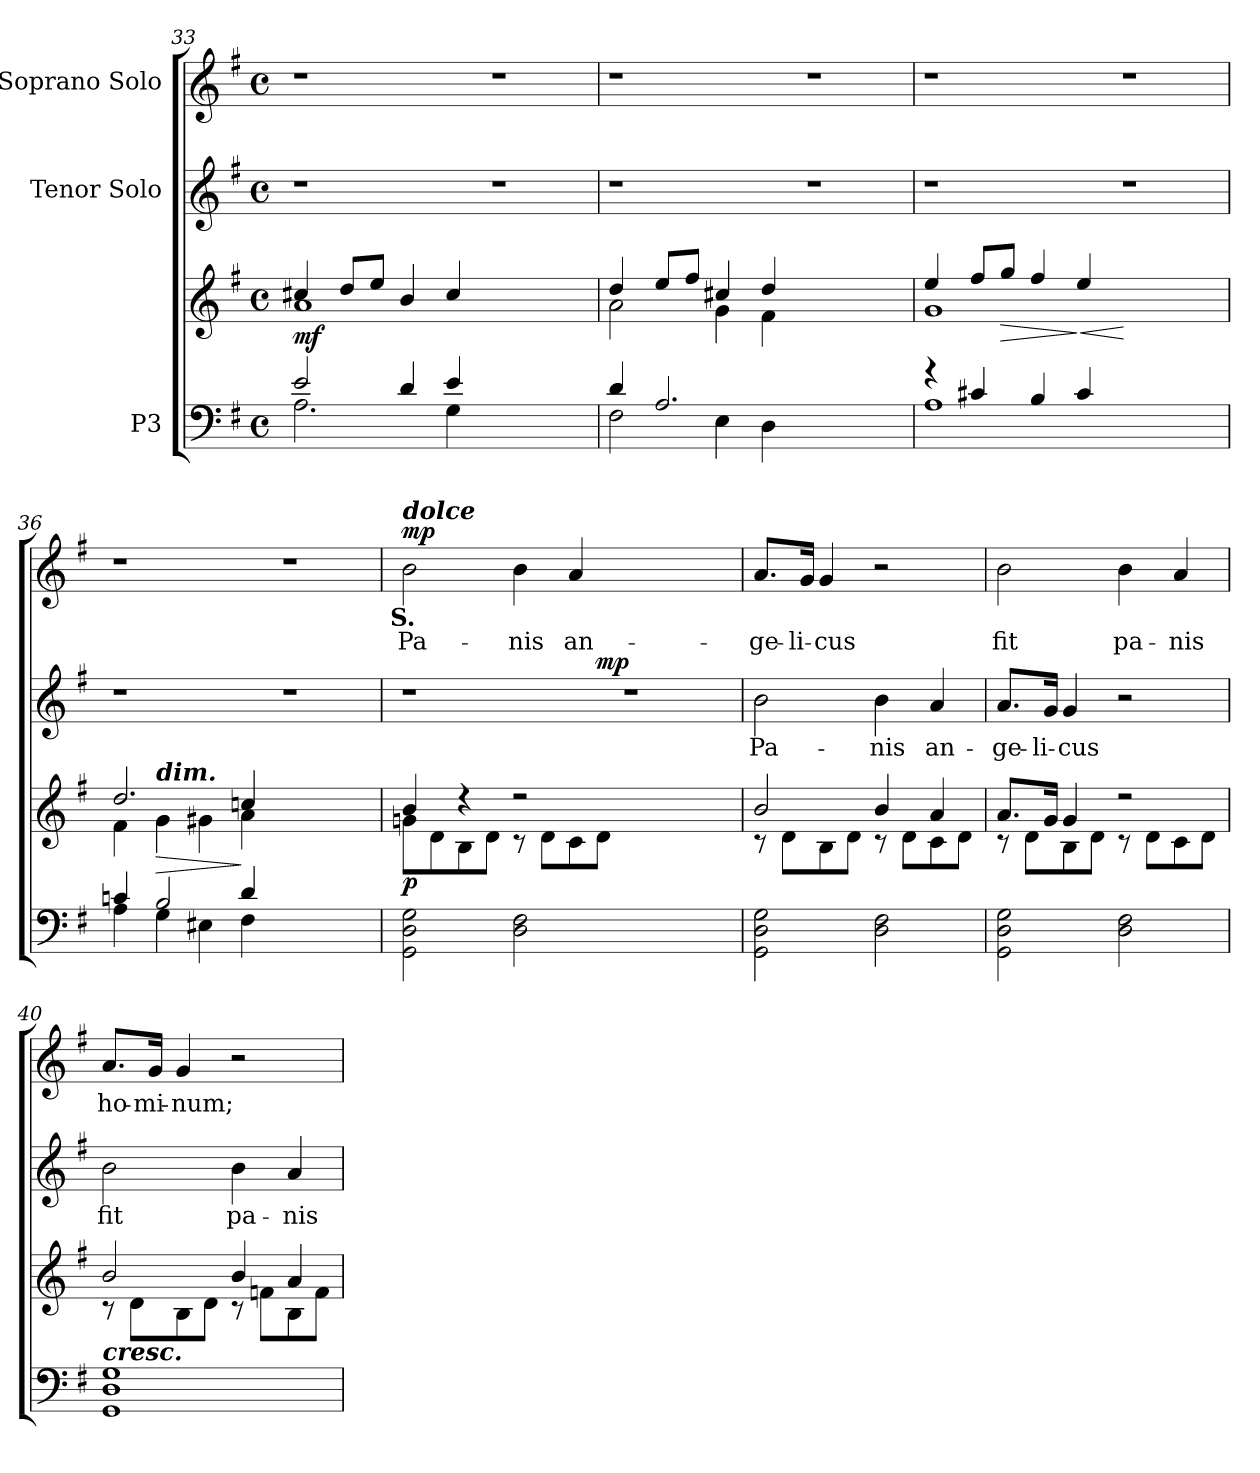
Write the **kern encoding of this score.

**kern	**kern	**dynam	**kern	**text	**dynam	**kern	**text	**dynam
*part3	*part3	*part3	*part2	*part2	*part2	*part1	*part1	*part1
*staff4	*staff3	*staff3/4	*staff2	*staff2	*staff2	*staff1	*staff1	*staff1
*I"P3	*	*	*I"Tenor Solo	*	*	*I"Soprano Solo	*	*
*clefF4	*clefG2	*	*clefG2	*	*	*clefG2	*	*
*	*	*	*ITrd7c12	*	*	*	*	*
*k[f#]	*k[f#]	*	*k[f#]	*	*	*k[f#]	*	*
*G:	*G:	*	*G:	*	*	*G:	*	*
*M4/4	*M4/4	*	*M4/4	*	*	*M4/4	*	*
*met(c)	*met(c)	*	*met(c)	*	*	*met(c)	*	*
=33	=33	=33	=33	=33	=33	=33	=33	=33
*^	*^	*	*	*	*	*	*	*
2ei/	2.Ai\	4cc#Xi/	1ai	mf	1r	.	.	1r	.	.
.	.	8ddi/L	.	.	.	.	.	.	.	.
.	.	8eei/J	.	.	.	.	.	.	.	.
4di/	.	4bi/	.	.	.	.	.	.	.	.
4ei/	4Gi\	4cc#i/	.	.	.	.	.	.	.	.
1ryy	1ryy	1ryy	1ryy	.	1r	.	.	1r	.	.
=34	=34	=34	=34	=34	=34	=34	=34	=34	=34	=34
4di/	2F#i\	4ddi/	2ai\	.	1r	.	.	1r	.	.
2.Ai/	.	8eei/L	.	.	.	.	.	.	.	.
.	.	8ff#i/J	.	.	.	.	.	.	.	.
.	4Ei\	4cc#Xi/	4gi\	.	.	.	.	.	.	.
.	4Di\	4ddi/	4f#i\	.	.	.	.	.	.	.
1ryy	1ryy	1ryy	1ryy	.	1r	.	.	1r	.	.
=35	=35	=35	=35	=35	=35	=35	=35	=35	=35	=35
4r	1Ai	4eei/	1gi	.	1r	.	.	1r	.	.
4c#Xi/	.	8ff#i/L	.	.	.	.	.	.	.	.
!	!	!	!	!LO:HP:b	!	!	!	!	!	!
.	.	8ggi/J	.	>	.	.	.	.	.	.
4Bi/	.	4ff#i/	.	.	.	.	.	.	.	.
!	!	!	!	!LO:HP:n=1:b	!	!	!	!	!	!
4c#i/	.	4eei/	.	] <	.	.	.	.	.	.
1ryy	1ryy	1ryy	1ryy	[	1r	.	.	1r	.	.
=36	=36	=36	=36	=36	=36	=36	=36	=36	=36	=36
4cni/	4Ai\	2.ddi/	4f#i\	.	1r	.	.	1r	.	.
!	!	!	!LO:TX:a:Bi:t=dim.	!	!	!	!	!	!	!
!	!	!	!	!LO:HP:b	!	!	!	!	!	!
2Bi/	4Gi\	.	4gi\	>	.	.	.	.	.	.
.	4E#Xi\	.	4g#Xi\	.	.	.	.	.	.	.
4di/	4F#i\	4ccni/	4ai\	]	.	.	.	.	.	.
1ryy	1ryy	1ryy	1ryy	.	1r	.	.	1r	.	.
*v	*v	*	*	*	*	*	*	*	*	*
!!LO:LB:g=z
=37	=37	=37	=37	=37	=37	=37	=37	=37	=37
*^	*	*	*	*	*	*	*	*	*
!	!	!	!	!	!	!	!	!LO:TX:b:B:cj:t=S.	!	!
!	!	!	!	!	!	!	!	!LO:TX:a:Bi:t=dolce	!	!
!	!	!	!	!	!LO:TX:b:B:cj:t=T.	!	!	!	!	!
!	!	!	!	!	!	!	!	!	!LO:LY:b:color=#000000	!
*v	*v	*	*	*	*^	*	*	*	*	*
2GGi\ 2Di 2Gi	4bi/	8gni\L	p	1r	2..ryy	.	.	2bi\	Pa-	mp
.	.	8di\	.	.	.	.	.	.	.	.
.	4r	8Bi\	.	.	.	.	.	.	.	.
.	.	8di\J	.	.	.	.	.	.	.	.
!	!	!	!	!	!	!	!	!	!LO:LY:b:color=#000000	!
2Di\ 2F#i	2r	8r	.	.	.	.	.	4bi\	-nis	.
.	.	8di\L	.	.	.	.	.	.	.	.
!	!	!	!	!	!	!	!	!	!LO:LY:b:color=#000000	!
.	.	8ci\	.	.	.	.	.	4ai/	an-	.
.	.	8di\J	.	.	1ryy	.	mp	.	.	.
1ryy	1ryy	1ryy	.	1r	.	.	.	1ryy	.	.
.	.	.	.	.	8ryy	.	.	.	.	.
*	*	*	*	*v	*v	*	*	*	*	*
=38	=38	=38	=38	=38	=38	=38	=38	=38	=38
*	*	*	*	*^	*	*	*	*	*
!	!	!	!	!	!	!LO:LY:b:color=#000000	!	!	!	!
*	*	*	*	*v	*v	*	*	*	*	*
*	*	*	*	*^	*	*	*	*	*
!	!	!	!	!	!	!	!	!	!LO:LY:b:color=#000000	!
*	*	*	*	*v	*v	*	*	*	*	*
2GGi\ 2Di 2Gi	2bi/	8r	.	2Bi\	Pa-	.	8.ai/L	-ge-	.
.	.	8di\L	.	.	.	.	.	.	.
!	!	!	!	!	!	!	!	!LO:LY:b:color=#000000	!
.	.	.	.	.	.	.	16gi/Jk	-li-	.
!	!	!	!	!	!	!	!	!LO:LY:b:color=#000000	!
.	.	8Bi\	.	.	.	.	4gi/	-cus	.
.	.	8di\J	.	.	.	.	.	.	.
!	!	!	!	!	!LO:LY:b:color=#000000	!	!	!	!
2Di\ 2F#i	4bi/	8r	.	4Bi\	-nis	.	2r	.	.
.	.	8di\L	.	.	.	.	.	.	.
!	!	!	!	!	!LO:LY:b:color=#000000	!	!	!	!
.	4ai/	8ci\	.	4Ai/	an-	.	.	.	.
.	.	8di\J	.	.	.	.	.	.	.
=39	=39	=39	=39	=39	=39	=39	=39	=39	=39
!	!	!	!	!	!LO:LY:b:color=#000000	!	!	!	!
!	!	!	!	!	!	!	!	!LO:LY:b:color=#000000	!
2GGi\ 2Di 2Gi	8.ai/L	8r	.	8.Ai/L	-ge-	.	2bi\	fit	.
.	.	8di\L	.	.	.	.	.	.	.
!	!	!	!	!	!LO:LY:b:color=#000000	!	!	!	!
.	16gi/Jk	.	.	16Gi/Jk	-li-	.	.	.	.
!	!	!	!	!	!LO:LY:b:color=#000000	!	!	!	!
.	4gi/	8Bi\	.	4Gi/	-cus	.	.	.	.
.	.	8di\J	.	.	.	.	.	.	.
!	!	!	!	!	!	!	!	!LO:LY:b:color=#000000	!
2Di\ 2F#i	2r	8r	.	2r	.	.	4bi\	pa-	.
.	.	8di\L	.	.	.	.	.	.	.
!	!	!	!	!	!	!	!	!LO:LY:b:color=#000000	!
.	.	8ci\	.	.	.	.	4ai/	-nis	.
.	.	8di\J	.	.	.	.	.	.	.
=40	=40	=40	=40	=40	=40	=40	=40	=40	=40
!	!	!	!	!	!LO:LY:b:color=#000000	!	!	!	!
!LO:TX:a:Bi:t=cresc.	!	!	!	!	!	!	!	!	!
!	!	!	!	!	!	!	!	!LO:LY:b:color=#000000	!
1GGi 1Di 1Gi	2bi/	8r	.	2Bi\	fit	.	8.ai/L	ho-	.
.	.	8di\L	.	.	.	.	.	.	.
!	!	!	!	!	!	!	!	!LO:LY:b:color=#000000	!
.	.	.	.	.	.	.	16gi/Jk	-mi-	.
!	!	!	!	!	!	!	!	!LO:LY:b:color=#000000	!
.	.	8Bi\	.	.	.	.	4gi/	-num;	.
.	.	8di\J	.	.	.	.	.	.	.
!	!	!	!	!	!LO:LY:b:color=#000000	!	!	!	!
.	4bi/	8r	.	4Bi\	pa-	.	2r	.	.
.	.	8fni\L	.	.	.	.	.	.	.
!	!	!	!	!	!LO:LY:b:color=#000000	!	!	!	!
.	4ai/	8Bi\	.	4Ai/	-nis	.	.	.	.
.	.	8fi\J	.	.	.	.	.	.	.
*	*v	*v	*	*	*	*	*	*	*
=	=	=	=	=	=	=	=	=
*-	*-	*-	*-	*-	*-	*-	*-	*-
